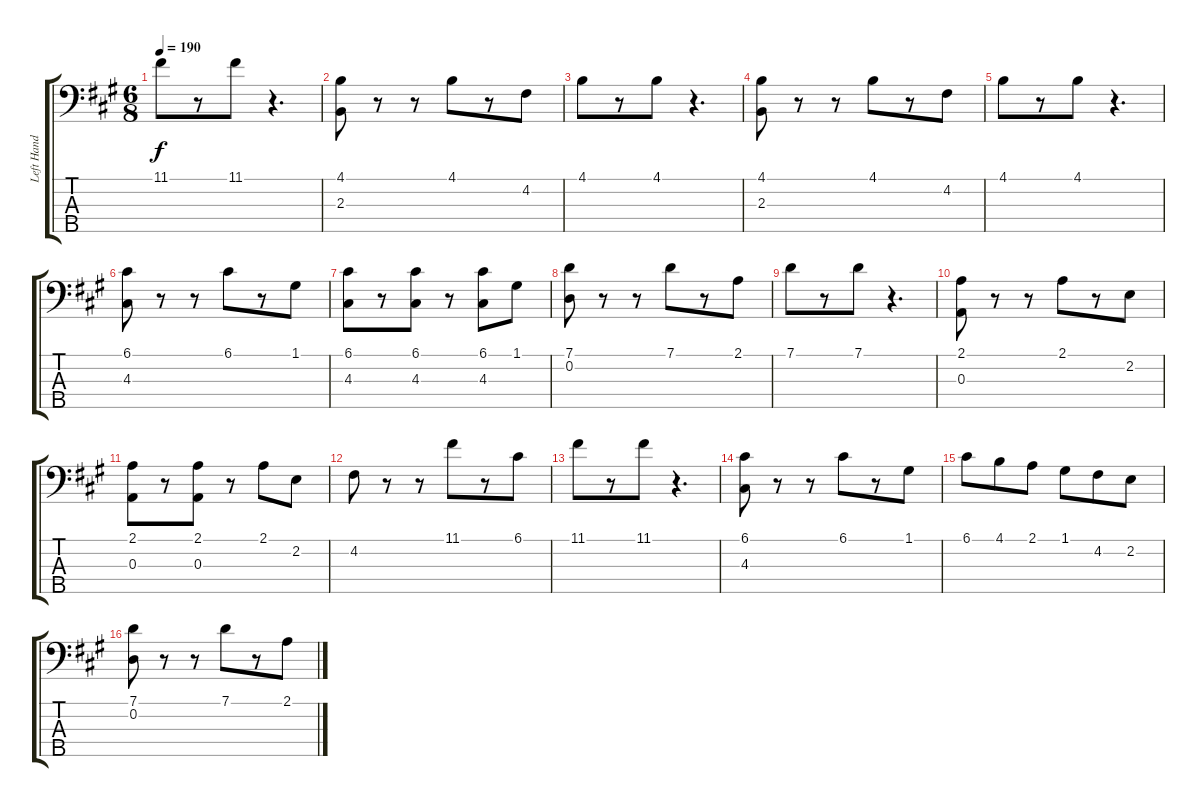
\track ("Left Hand" "Left Hand") {instrument acousticguitarsteel}
\staff {score tabs}
\tuning (G2 D2 A1 E1 B0) {hide}
\ts (6 8)
\tempo 190
\clef f4
\ks a
11.1.8{dy f} r.8 11.1.8 r.4{d} |
(4.1 2.3).8 r.8 r.8 4.1.8 r.8 4.2.8 |
4.1.8 r.8 4.1.8 r.4{d} |
(4.1 2.3).8 r.8 r.8 4.1.8 r.8 4.2.8 |
4.1.8 r.8 4.1.8 r.4{d} |
(6.1 4.3).8 r.8 r.8 6.1.8 r.8 1.1.8 |
(6.1 4.3).8 r.8 (6.1 4.3).8 r.8 (6.1 4.3).8 1.1.8 |
(7.1 0.2).8 r.8 r.8 7.1.8 r.8 2.1.8 |
7.1.8 r.8 7.1.8 r.4{d} |
(2.1 0.3).8 r.8 r.8 2.1.8 r.8 2.2.8 |
(2.1 0.3).8 r.8 (2.1 0.3).8 r.8 2.1.8 2.2.8 |
4.2.8 r.8 r.8 11.1.8 r.8 6.1.8 |
11.1.8 r.8 11.1.8 r.4{d} |
(6.1 4.3).8 r.8 r.8 6.1.8 r.8 1.1.8 |
6.1.8 4.1.8 2.1.8 1.1.8 4.2.8 2.2.8 |
(7.1 0.2).8 r.8 r.8 7.1.8 r.8 2.1.8
